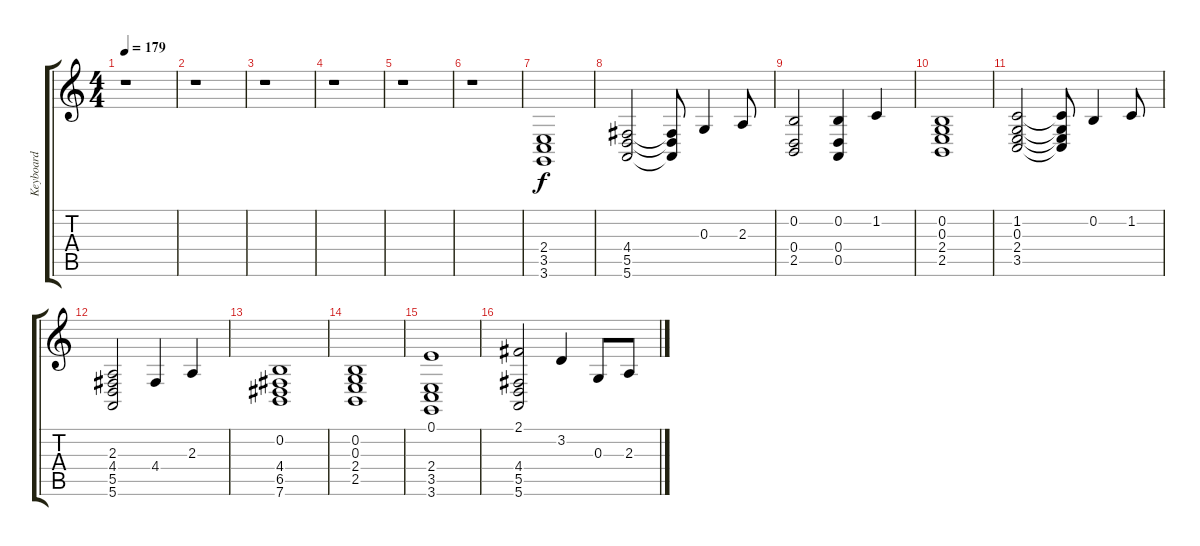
\track ("Keyboard" "Keyboard") {instrument electricgrandpiano}
\staff {score tabs}
\tuning (E4 B3 G3 D3 A2 E2) {hide}
\ts (4 4)
\tempo 179
\clef g2
\ks c
r.1{dy f} |
r.1 |
r.1 |
r.1 |
r.1 |
r.1 |
(2.4 3.5 3.6).1 |
(4.4 5.5 5.6).2 (4.4{t} 5.5{t} 5.6{t}).8 0.3.4 2.3.8 |
(0.2 0.4 2.5).2 (0.2 0.4 0.5).4 1.2.4 |
(0.2 0.3 2.4 2.5).1 |
(1.2 0.3 2.4 3.5).2 (1.2{t} 0.3{t} 2.4{t} 3.5{t}).8 0.2.4 1.2.8 |
(2.3 4.4 5.5 5.6).2 4.4.4 2.3.4 |
(0.2 4.4 6.5 7.6).1 |
(0.2 0.3 2.4 2.5).1 |
(0.1 2.4 3.5 3.6).1 |
(2.1 4.4 5.5 5.6).2 3.2.4 0.3.8 2.3.8
